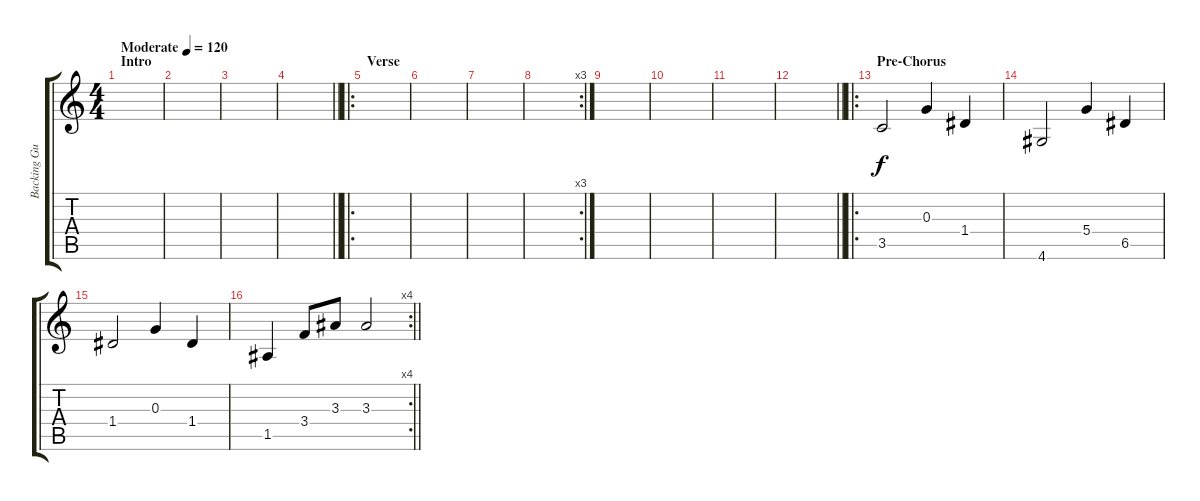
\track ("Backing Guitar" "Backing Gu") {instrument distortionguitar}
\staff {score tabs}
\tuning (E4 B3 G3 D3 A2 E2) {hide}
\ts (4 4)
\section ("" "Intro")
\tempo (120 "Moderate")
\clef g2
\ks c
|
|
|
\barLineRight lightlight
|
\ro
\section ("" "Verse")
|
|
|
\rc 3
|
|
|
|
\barLineRight lightlight
|
\ro
\section ("" "Pre-Chorus")
3.5.2 0.3.4 1.4.4 |
4.6.2 5.4.4 6.5.4 |
1.4.2 0.3.4 1.4.4 |
\rc 4
\barLineRight lightlight
1.5.4 3.4.8 3.3.8 3.3.2
